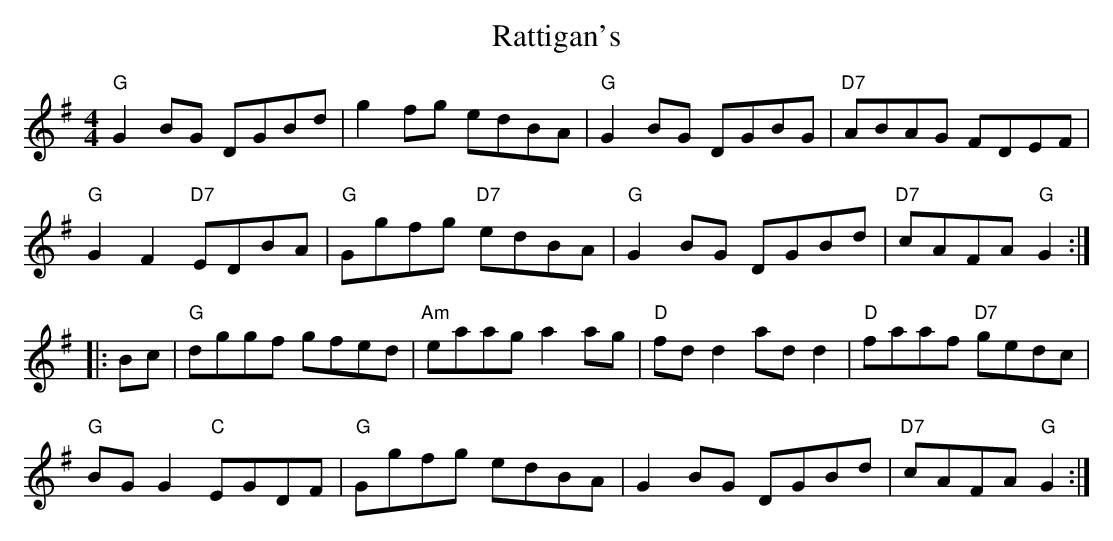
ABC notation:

X:1
T:Rattigan's
M:4/4
L:1/4
K:G
"G"GB/2G/2 D/2G/2B/2d/2|gf/2g/2 e/2d/2B/2A/2|"G"GB/2G/2 D/2G/2B/2G/2|\
"D7"A/2B/2A/2G/2 F/2D/2E/2F/2|
"G"GF "D7"E/2D/2B/2A/2|"G"G/2g/2f/2g/2 "D7"e/2d/2B/2A/2|\
"G"GB/2G/2 D/2G/2B/2d/2|"D7"c/2A/2F/2A/2 "G"G::
B/2c/2|"G"d/2g/2g/2f/2 g/2f/2e/2d/2|"Am"e/2a/2a/2g/2 aa/2g/2|\
"D"f/2d/2d a/2d/2d|"D"f/2a/2a/2f/2 "D7"g/2e/2d/2c/2|
"G"B/2G/2G "C"E/2G/2D/2F/2|"G"G/2g/2f/2g/2 e/2d/2B/2A/2|GB/2G/2 D/2G/2B/2d/2|\
"D7"c/2A/2F/2A/2 "G"G:|
